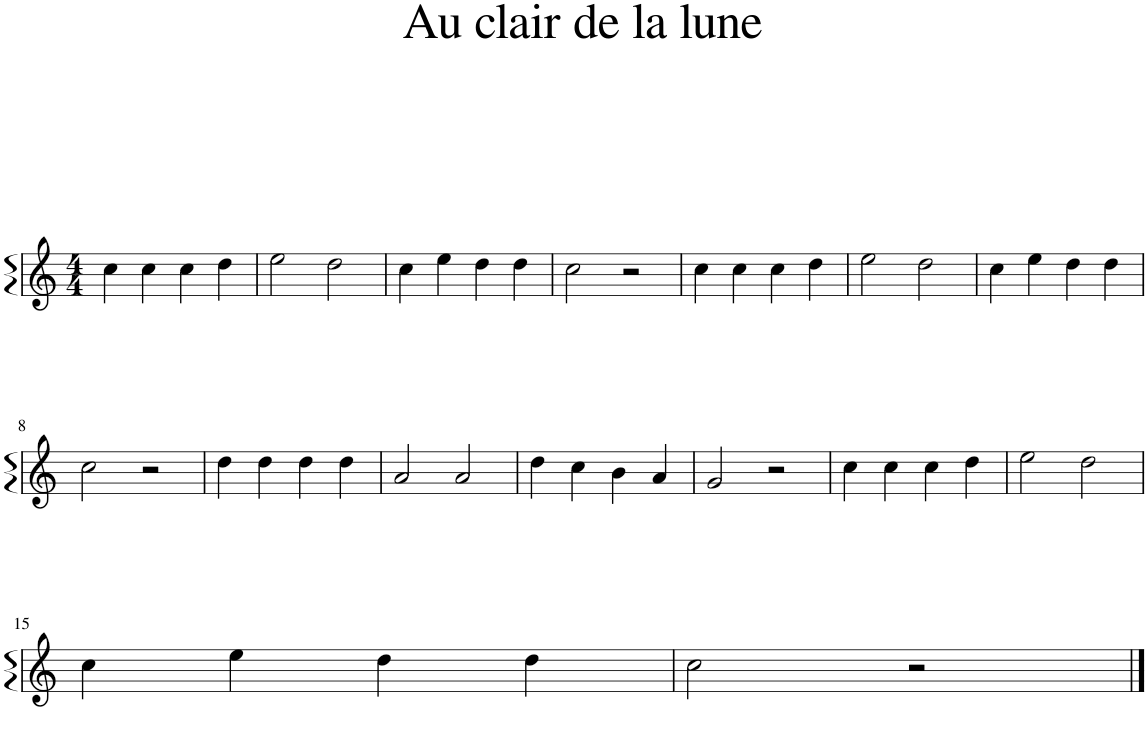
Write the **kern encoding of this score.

**kern
*part1
*staff1
*I"Harp
*I'Hrp.
*clefG2
*k[]
*M4/4
=1
4cc\
4cc\
4cc\
4dd\
=2
2ee\
2dd\
=3
4cc\
4ee\
4dd\
4dd\
=4
2cc\
2r
=5
4cc\
4cc\
4cc\
4dd\
=6
2ee\
2dd\
=7
4cc\
4ee\
4dd\
4dd\
!!LO:LB:g=z
=8
2cc\
2r
=9
4dd\
4dd\
4dd\
4dd\
=10
2a/
2a/
=11
4dd\
4cc\
4b\
4a/
=12
2g/
2r
=13
4cc\
4cc\
4cc\
4dd\
=14
2ee\
2dd\
!!LO:LB:g=z
=15
4cc\
4ee\
4dd\
4dd\
=16
2cc\
2r
==
*-
